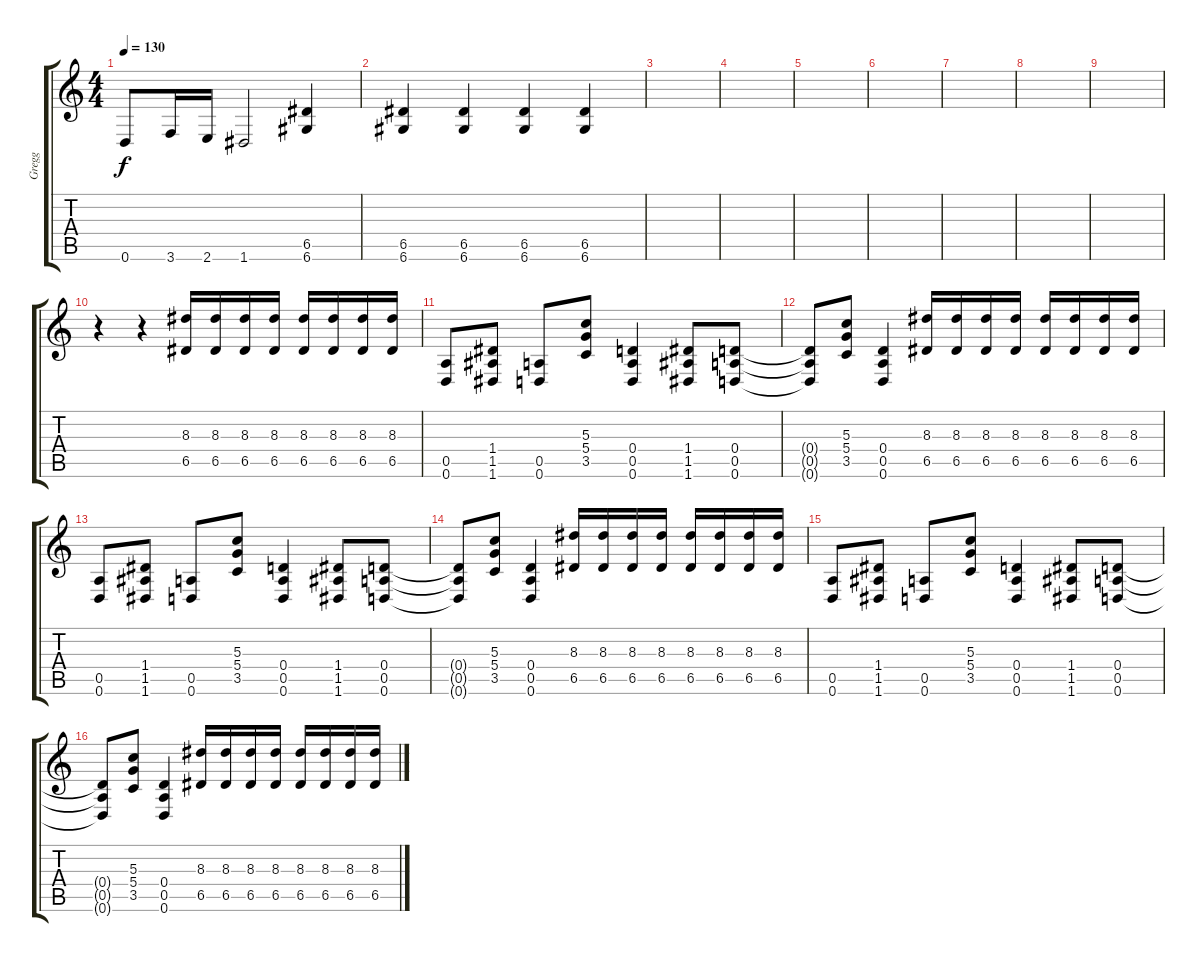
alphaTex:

\track ("Gregg" "Gregg") {instrument distortionguitar}
\staff {score tabs}
\tuning (E4 B3 G3 D3 A2 D2) {hide}
\ts (4 4)
\tempo 130
\clef g2
\ks c
0.6{t}.8{dy f} 3.6.16 2.6.16 1.6.2 (6.5 6.6).4 |
(6.5 6.6).4 (6.5 6.6).4 (6.5 6.6).4 (6.5 6.6).4 |
|
|
|
|
|
|
|
r.4 r.4 (8.3 6.5).16 (8.3 6.5).16 (8.3 6.5).16 (8.3 6.5).16 (8.3 6.5).16 (8.3 6.5).16 (8.3 6.5).16 (8.3 6.5).16 |
(0.5 0.6).8 (1.4 1.5 1.6).8 (0.5 0.6).8 (5.3 5.4 3.5).8 (0.4 0.5 0.6).4 (1.4 1.5 1.6).8 (0.4 0.5 0.6).8 |
(0.4{t} 0.5{t} 0.6{t}).8 (5.3 5.4 3.5).8 (0.4 0.5 0.6).4 (8.3 6.5).16 (8.3 6.5).16 (8.3 6.5).16 (8.3 6.5).16 (8.3 6.5).16 (8.3 6.5).16 (8.3 6.5).16 (8.3 6.5).16 |
(0.5 0.6).8 (1.4 1.5 1.6).8 (0.5 0.6).8 (5.3 5.4 3.5).8 (0.4 0.5 0.6).4 (1.4 1.5 1.6).8 (0.4 0.5 0.6).8 |
(0.4{t} 0.5{t} 0.6{t}).8 (5.3 5.4 3.5).8 (0.4 0.5 0.6).4 (8.3 6.5).16 (8.3 6.5).16 (8.3 6.5).16 (8.3 6.5).16 (8.3 6.5).16 (8.3 6.5).16 (8.3 6.5).16 (8.3 6.5).16 |
(0.5 0.6).8 (1.4 1.5 1.6).8 (0.5 0.6).8 (5.3 5.4 3.5).8 (0.4 0.5 0.6).4 (1.4 1.5 1.6).8 (0.4 0.5 0.6).8 |
(0.4{t} 0.5{t} 0.6{t}).8 (5.3 5.4 3.5).8 (0.4 0.5 0.6).4 (8.3 6.5).16 (8.3 6.5).16 (8.3 6.5).16 (8.3 6.5).16 (8.3 6.5).16 (8.3 6.5).16 (8.3 6.5).16 (8.3 6.5).16
